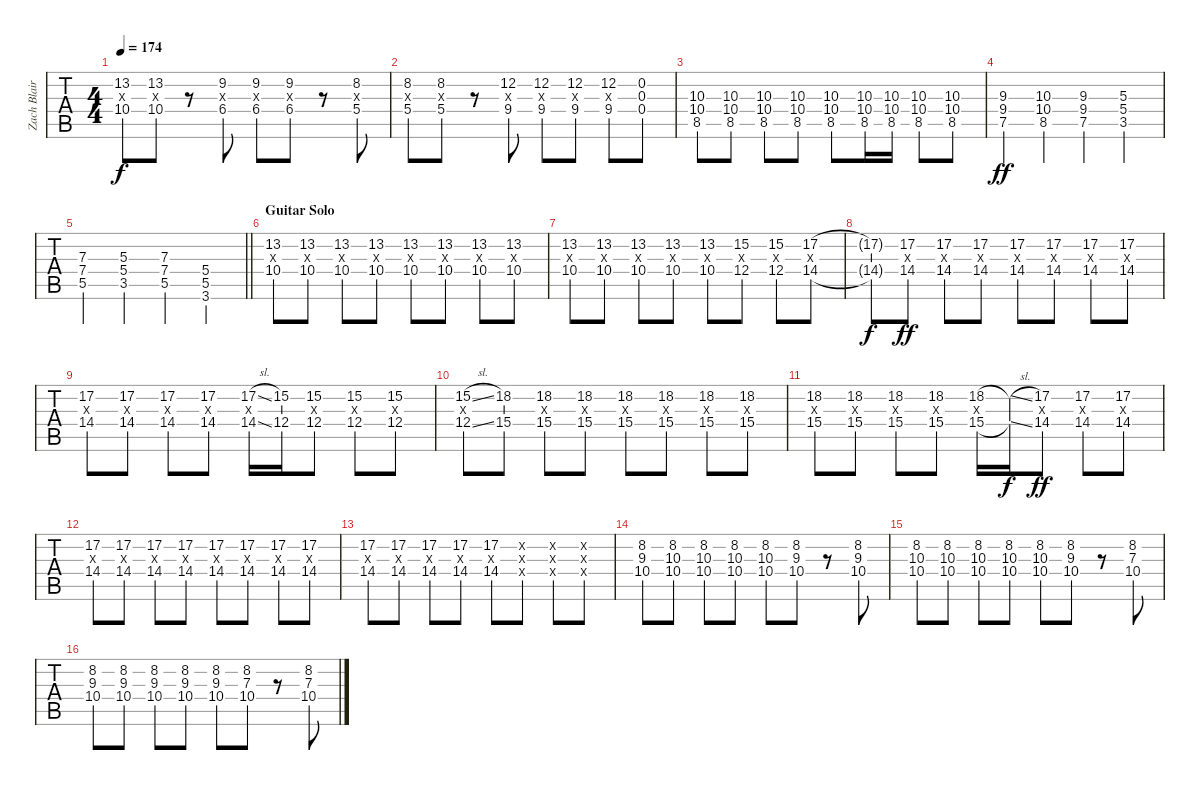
\track ("Zach Blair - Guitar One" "Zach Blair") {instrument electricguitarclean}
\staff {tabs}
\tuning (Eb4 Bb3 Gb3 Db3 Ab2 Eb2) {hide}
\ts (4 4)
\tempo 174
\clef g2
\ks c
(13.2 10.3{x} 10.4).8{dy f} (13.2 10.3{x} 10.4).8 r.8 (9.2 6.3{x} 6.4).8 (9.2 6.3{x} 6.4).8 (9.2 6.3{x} 6.4).8 r.8 (8.2 5.3{x} 5.4).8 |
(8.2 5.3{x} 5.4).8 (8.2 5.3{x} 5.4).8 r.8 (12.2 12.3{x} 9.4).8 (12.2 12.3{x} 9.4).8 (12.2 12.3{x} 9.4).8 (12.2 12.3{x} 9.4).8 (0.2 0.3 0.4).8 |
(10.3 10.4 8.5).8 (10.3 10.4 8.5).8 (10.3 10.4 8.5).8 (10.3 10.4 8.5).8 (10.3 10.4 8.5).8 (10.3 10.4 8.5).16 (10.3 10.4 8.5).16 (10.3 10.4 8.5).8 (10.3 10.4 8.5).8 |
(9.3 9.4 7.5).4{dy ff} (10.3 10.4 8.5).4 (9.3 9.4 7.5).4 (5.3 5.4 3.5).4 |
\barLineRight lightlight
(7.3 7.4 5.5).4 (5.3 5.4 3.5).4 (7.3 7.4 5.5).4 (5.4 5.5 3.6).4 |
\section ("" "Guitar Solo")
(13.2 10.3{x} 10.4).8 (13.2 10.3{x} 10.4).8 (13.2 10.3{x} 10.4).8 (13.2 10.3{x} 10.4).8 (13.2 10.3{x} 10.4).8 (13.2 10.3{x} 10.4).8 (13.2 10.3{x} 10.4).8 (13.2 10.3{x} 10.4).8 |
(13.2 10.3{x} 10.4).8 (13.2 10.3{x} 10.4).8 (13.2 10.3{x} 10.4).8 (13.2 10.3{x} 10.4).8 (13.2 10.3{x} 10.4).8 (15.2 12.3{x} 12.4).8 (15.2 12.3{x} 12.4).8 (17.2 14.3{x} 14.4).8 |
(17.2{t} 14.4{t}).8{dy f} (17.2 14.3{x} 14.4).8{dy ff} (17.2 14.3{x} 14.4).8 (17.2 14.3{x} 14.4).8 (17.2 14.3{x} 14.4).8 (17.2 14.3{x} 14.4).8 (17.2 14.3{x} 14.4).8 (17.2 14.3{x} 14.4).8 |
(17.2 14.3{x} 14.4).8 (17.2 14.3{x} 14.4).8 (17.2 14.3{x} 14.4).8 (17.2 14.3{x} 14.4).8 (17.2{sl} 14.3{x} 14.4{sl}).16 (15.2 12.4).16 (15.2 12.3{x} 12.4).8 (15.2 12.3{x} 12.4).8 (15.2 12.3{x} 12.4).8 |
(15.2{sl} 12.3{x} 12.4{sl}).8 (18.2 15.4).8 (18.2 15.3{x} 15.4).8 (18.2 15.3{x} 15.4).8 (18.2 15.3{x} 15.4).8 (18.2 15.3{x} 15.4).8 (18.2 15.3{x} 15.4).8 (18.2 15.3{x} 15.4).8 |
(18.2 15.3{x} 15.4).8 (18.2 15.3{x} 15.4).8 (18.2 15.3{x} 15.4).8 (18.2 15.3{x} 15.4).8 (18.2 15.3{x} 15.4).16 (18.2{sl t} 15.4{sl t}).16{dy f} (17.2 14.3{x} 14.4).8{dy ff} (17.2 14.3{x} 14.4).8 (17.2 14.3{x} 14.4).8 |
(17.2 14.3{x} 14.4).8 (17.2 14.3{x} 14.4).8 (17.2 14.3{x} 14.4).8 (17.2 14.3{x} 14.4).8 (17.2 14.3{x} 14.4).8 (17.2 14.3{x} 14.4).8 (17.2 14.3{x} 14.4).8 (17.2 14.3{x} 14.4).8 |
(17.2 14.3{x} 14.4).8 (17.2 14.3{x} 14.4).8 (17.2 14.3{x} 14.4).8 (17.2 14.3{x} 14.4).8 (17.2 14.3{x} 14.4).8 (17.2{x} 14.3{x} 14.4{x}).8 (17.2{x} 14.3{x} 14.4{x}).8 (17.2{x} 14.3{x} 14.4{x}).8 |
(8.2 9.3 10.4).8 (8.2 10.3 10.4).8 (8.2 10.3 10.4).8 (8.2 10.3 10.4).8 (8.2 10.3 10.4).8 (8.2 9.3 10.4).8 r.8 (8.2 9.3 10.4).8 |
(8.2 10.3 10.4).8 (8.2 10.3 10.4).8 (8.2 10.3 10.4).8 (8.2 10.3 10.4).8 (8.2 10.3 10.4).8 (8.2 9.3 10.4).8 r.8 (8.2 7.3 10.4).8 |
(8.2 9.3 10.4).8 (8.2 9.3 10.4).8 (8.2 9.3 10.4).8 (8.2 9.3 10.4).8 (8.2 9.3 10.4).8 (8.2 7.3 10.4).8 r.8 (8.2 7.3 10.4).8
